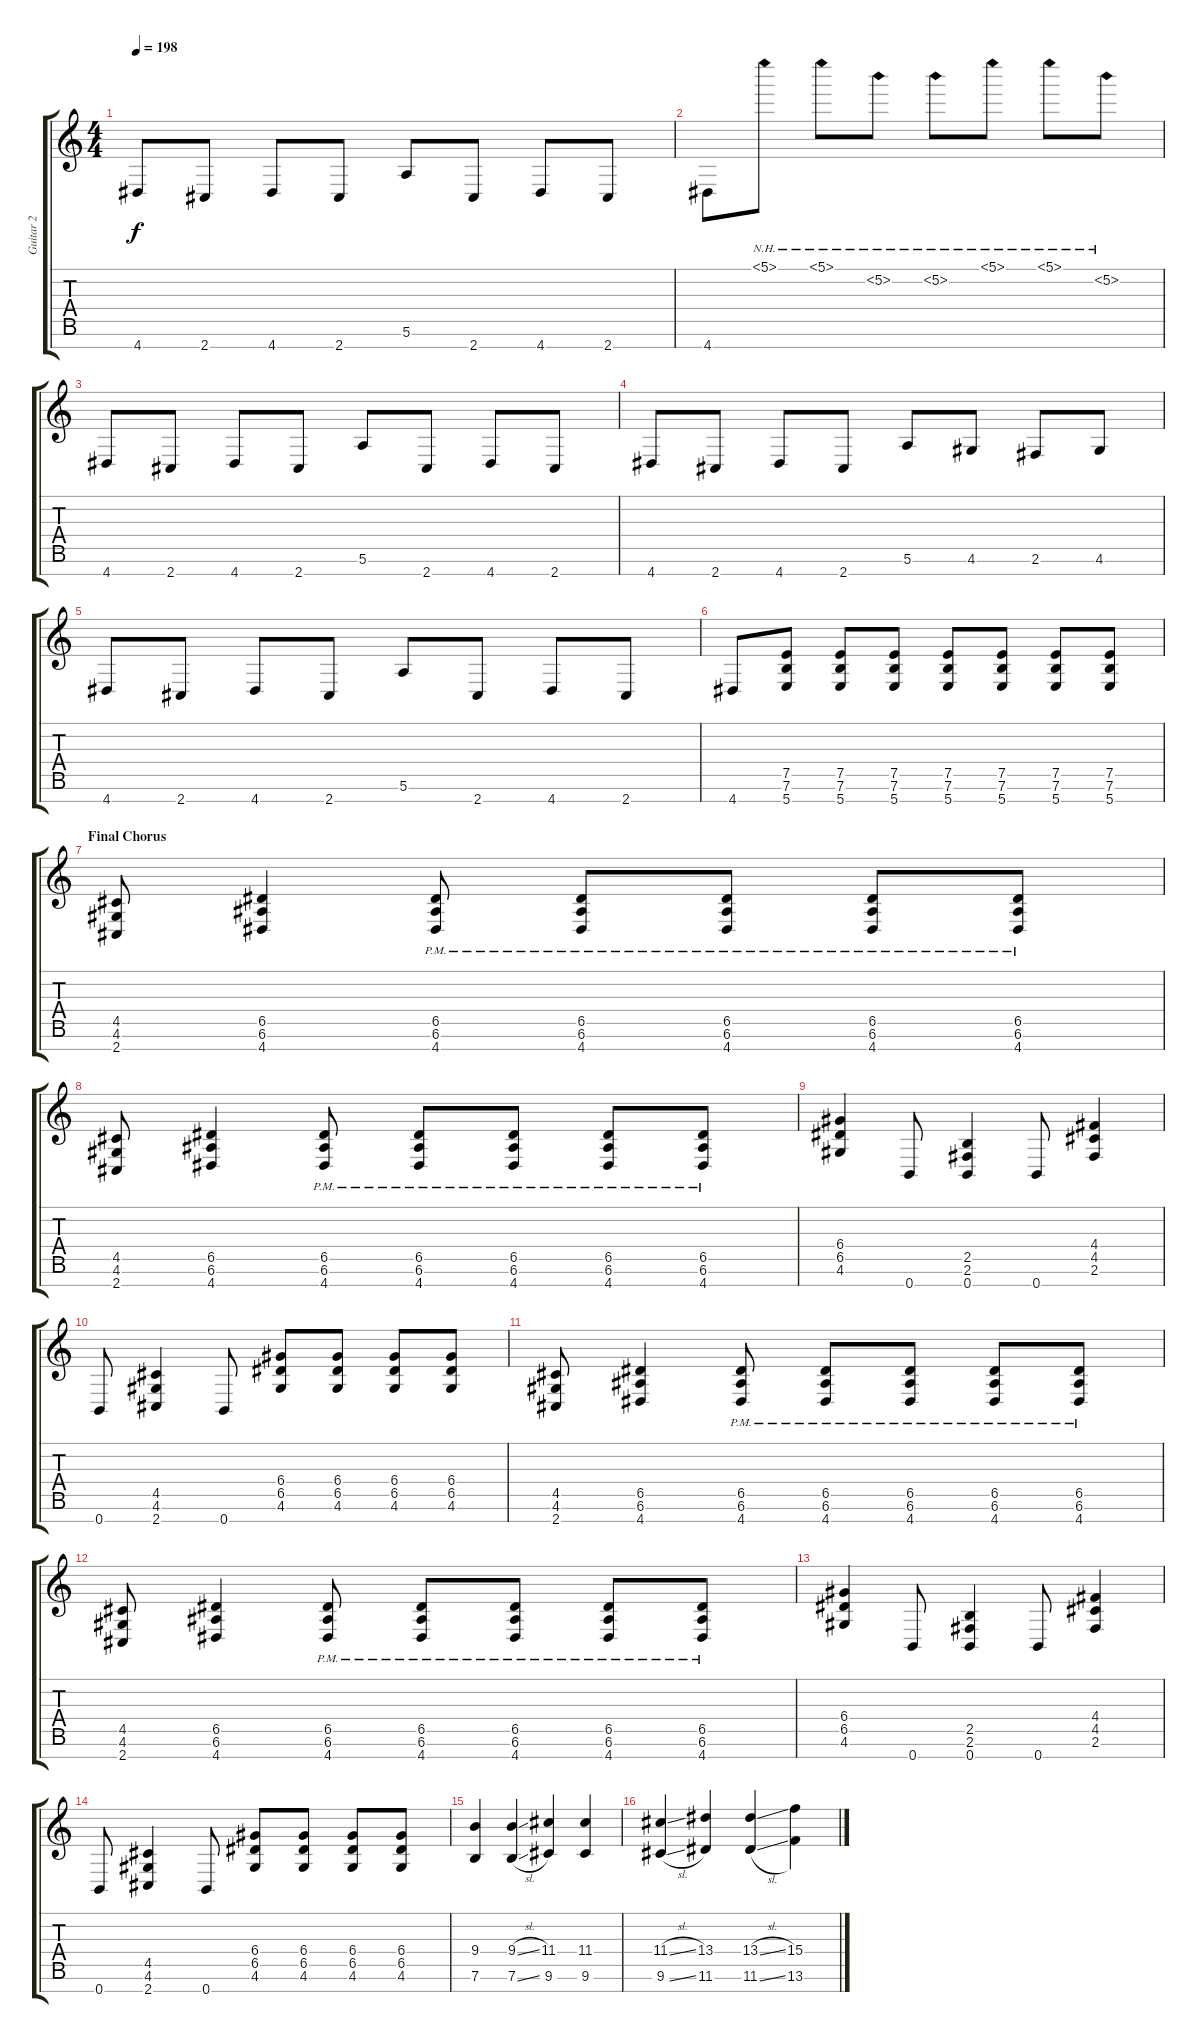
\track ("Guitar 2" "Guitar 2") {instrument acousticguitarsteel}
\staff {score tabs}
\tuning (E4 B3 G3 D3 A2 E2 B1) {hide}
\ts (4 4)
\tempo 198
\clef g2
\ks c
4.7.8{dy f} 2.7.8 4.7.8 2.7.8 5.6.8 2.7.8 4.7.8 2.7.8 |
4.7.8 5.1{nh}.8 5.1{nh}.8 5.2{nh}.8 5.2{nh}.8 5.1{nh}.8 5.1{nh}.8 5.2{nh}.8 |
4.7.8 2.7.8 4.7.8 2.7.8 5.6.8 2.7.8 4.7.8 2.7.8 |
4.7.8 2.7.8 4.7.8 2.7.8 5.6.8 4.6.8 2.6.8 4.6.8 |
4.7.8 2.7.8 4.7.8 2.7.8 5.6.8 2.7.8 4.7.8 2.7.8 |
4.7.8 (7.5 7.6 5.7).8 (7.5 7.6 5.7).8 (7.5 7.6 5.7).8 (7.5 7.6 5.7).8 (7.5 7.6 5.7).8 (7.5 7.6 5.7).8 (7.5 7.6 5.7).8 |
\section ("" "Final Chorus")
(4.5 4.6 2.7).8 (6.5 6.6 4.7).4 (6.5{pm} 6.6{pm} 4.7{pm}).8 (6.5{pm} 6.6{pm} 4.7{pm}).8 (6.5{pm} 6.6{pm} 4.7{pm}).8 (6.5{pm} 6.6{pm} 4.7{pm}).8 (6.5{pm} 6.6{pm} 4.7{pm}).8 |
(4.5 4.6 2.7).8 (6.5 6.6 4.7).4 (6.5{pm} 6.6{pm} 4.7{pm}).8 (6.5{pm} 6.6{pm} 4.7{pm}).8 (6.5{pm} 6.6{pm} 4.7{pm}).8 (6.5{pm} 6.6{pm} 4.7{pm}).8 (6.5{pm} 6.6{pm} 4.7{pm}).8 |
(6.4 6.5 4.6).4 0.7.8 (2.5 2.6 0.7).4 0.7.8 (4.4 4.5 2.6).4 |
0.7.8 (4.5 4.6 2.7).4 0.7.8 (6.4 6.5 4.6).8 (6.4 6.5 4.6).8 (6.4 6.5 4.6).8 (6.4 6.5 4.6).8 |
(4.5 4.6 2.7).8 (6.5 6.6 4.7).4 (6.5{pm} 6.6{pm} 4.7{pm}).8 (6.5{pm} 6.6{pm} 4.7{pm}).8 (6.5{pm} 6.6{pm} 4.7{pm}).8 (6.5{pm} 6.6{pm} 4.7{pm}).8 (6.5{pm} 6.6{pm} 4.7{pm}).8 |
(4.5 4.6 2.7).8 (6.5 6.6 4.7).4 (6.5{pm} 6.6{pm} 4.7{pm}).8 (6.5{pm} 6.6{pm} 4.7{pm}).8 (6.5{pm} 6.6{pm} 4.7{pm}).8 (6.5{pm} 6.6{pm} 4.7{pm}).8 (6.5{pm} 6.6{pm} 4.7{pm}).8 |
(6.4 6.5 4.6).4 0.7.8 (2.5 2.6 0.7).4 0.7.8 (4.4 4.5 2.6).4 |
0.7.8 (4.5 4.6 2.7).4 0.7.8 (6.4 6.5 4.6).8 (6.4 6.5 4.6).8 (6.4 6.5 4.6).8 (6.4 6.5 4.6).8 |
(9.4 7.6).4 (9.4{sl} 7.6{sl}).4 (11.4 9.6).4 (11.4 9.6).4 |
(11.4{sl} 9.6{sl}).4 (13.4 11.6).4 (13.4{sl} 11.6{sl}).4 (15.4 13.6).4
